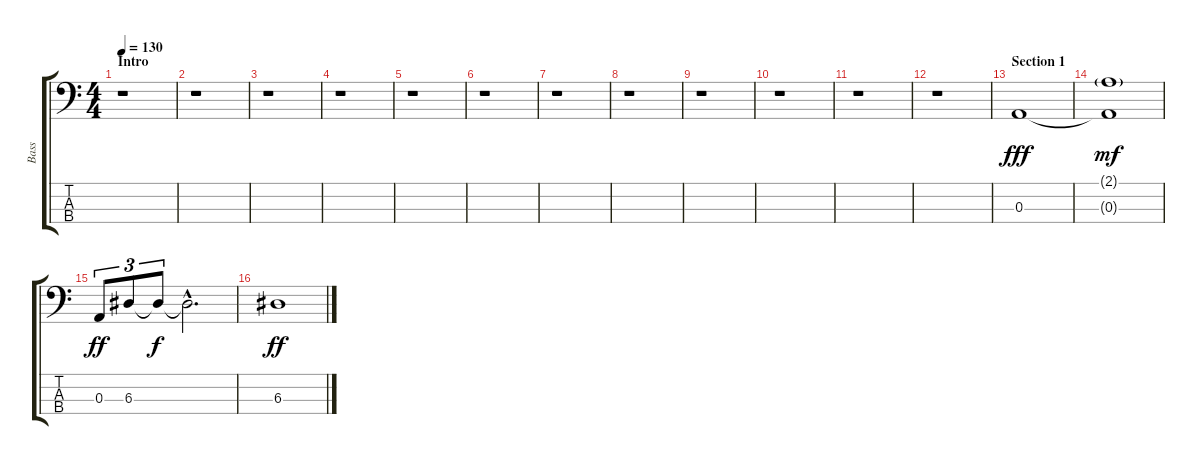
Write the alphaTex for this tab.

\track ("Bass" "Bass") {instrument fretlessbass}
\staff {score tabs}
\tuning (G2 D2 A1 E1) {hide}
\ts (4 4)
\section ("" "Intro")
\tempo 130
\clef f4
\ks c
r.1{dy fff instrument fretlessbass} |
r.1 |
r.1 |
r.1 |
r.1 |
r.1 |
r.1 |
r.1 |
r.1 |
r.1 |
r.1 |
r.1 |
\section ("" "Section 1")
0.3.1 |
(2.1{g} 0.3{t}).1{dy mf} |
0.3.8{tu (3 2) dy ff} 6.3.8{tu (3 2)} 6.3{t}.8{tu (3 2) dy f} 6.3{hac t}.2{d} |
6.3.1{dy ff}
